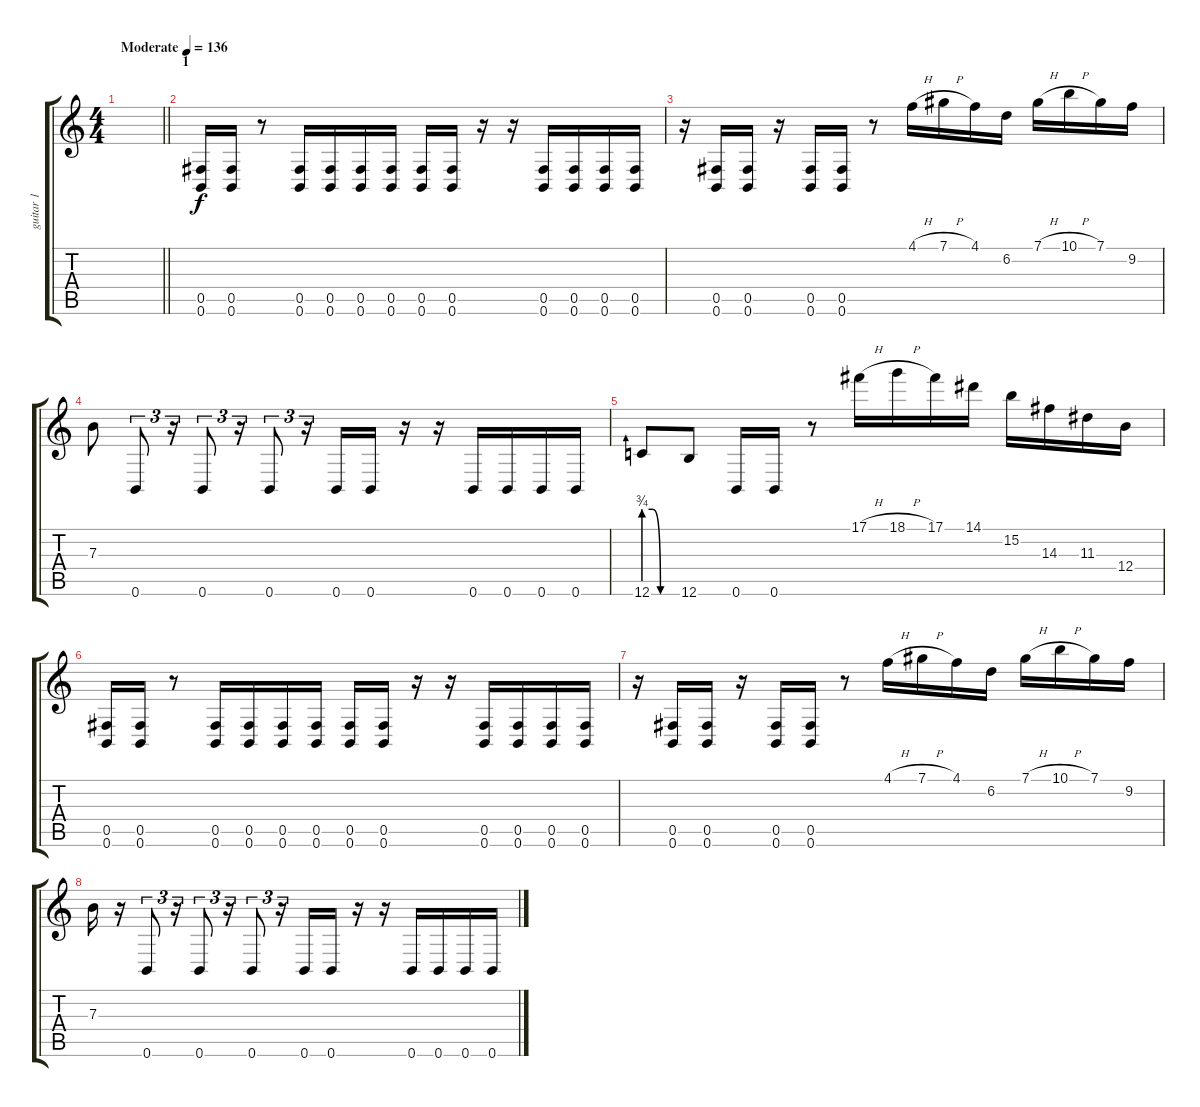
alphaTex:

\track ("guitar 1" "guitar 1") {instrument distortionguitar}
\staff {score tabs}
\tuning (Db4 Ab3 E3 B2 Gb2 B1) {hide}
\ts (4 4)
\tempo (136 "Moderate")
\clef g2
\barLineRight lightlight
\ks c
|
\section ("" "1")
(0.5 0.6).16 (0.5 0.6).16 r.8 (0.5 0.6).16 (0.5 0.6).16 (0.5 0.6).16 (0.5 0.6).16 (0.5 0.6).16 (0.5 0.6).16 r.16 r.16 (0.5 0.6).16 (0.5 0.6).16 (0.5 0.6).16 (0.5 0.6).16 |
r.16 (0.5 0.6).16 (0.5 0.6).16 r.16 (0.5 0.6).16 (0.5 0.6).16 r.8 4.1{h}.16 7.1{h}.16 4.1.16 6.2.16 7.1{h}.16 10.1{h}.16 7.1.16 9.2.16 |
7.3.8 0.6.8{tu (3 2)} r.16{tu (3 2)} 0.6.8{tu (3 2)} r.16{tu (3 2)} 0.6.8{tu (3 2)} r.16{tu (3 2)} 0.6.16 0.6.16 r.16 r.16 0.6.16 0.6.16 0.6.16 0.6.16 |
12.6{be (custom 0 3 15 3 30 0 60 0)}.8 12.6.8 0.6.16 0.6.16 r.8 17.1{h}.16 18.1{h}.16 17.1.16 14.1.16 15.2.16 14.3.16 11.3.16 12.4.16 |
(0.5 0.6).16 (0.5 0.6).16 r.8 (0.5 0.6).16 (0.5 0.6).16 (0.5 0.6).16 (0.5 0.6).16 (0.5 0.6).16 (0.5 0.6).16 r.16 r.16 (0.5 0.6).16 (0.5 0.6).16 (0.5 0.6).16 (0.5 0.6).16 |
r.16 (0.5 0.6).16 (0.5 0.6).16 r.16 (0.5 0.6).16 (0.5 0.6).16 r.8 4.1{h}.16 7.1{h}.16 4.1.16 6.2.16 7.1{h}.16 10.1{h}.16 7.1.16 9.2.16 |
7.3.16 r.16 0.6.8{tu (3 2)} r.16{tu (3 2)} 0.6.8{tu (3 2)} r.16{tu (3 2)} 0.6.8{tu (3 2)} r.16{tu (3 2)} 0.6.16 0.6.16 r.16 r.16 0.6.16 0.6.16 0.6.16 0.6.16
